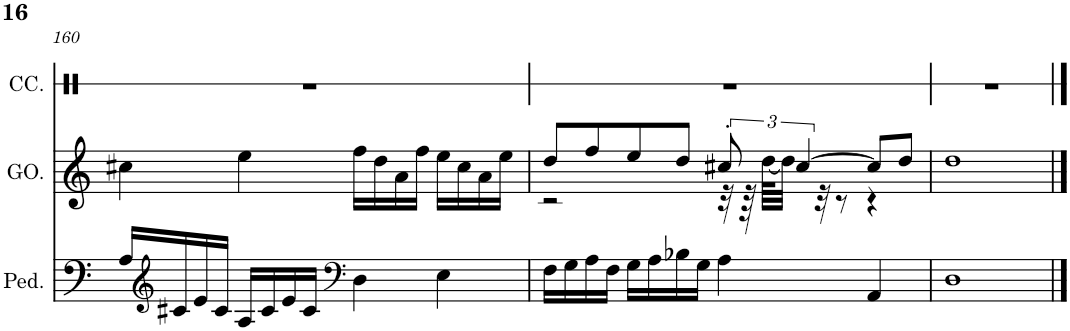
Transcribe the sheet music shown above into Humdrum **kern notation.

**kern	**kern	**kern
*part3	*part2	*part1
*staff3	*staff2	*staff1
*I"Pédale - Ch2	*I"Grand Orgue - Ch1	*I"ControlsChange - Ch16
*	*I'GO.	*I'CC.
!!LO:PB:g=z
*clefF4	*clefG2	*clefX
*k[]	*k[]	*k[]
*M4/4	*M4/4	*M4/4
=160	=160	=160
16A/LL	4cc#X\	1r
*clefG2	*	*
16c#X/	.	.
16e/	.	.
16c#/JJ	.	.
16A/LL	4ee\	.
16c#/	.	.
16e/	.	.
16c#/JJ	.	.
*clefF4	*	*
4D\	16ff\LL	.
.	16dd\	.
.	16a\	.
.	16ff\JJ	.
4E\	16ee\LL	.
.	16cc#\	.
.	16a\	.
.	16ee\JJ	.
=161	=161	=161
*	*^	*
16F\LL	8dd/L	2r	1r
16G\	.	.	.
16A\	8ff/	.	.
16F\JJ	.	.	.
16G\LL	8ee/	.	.
16A\	.	.	.
16B-X\	8dd/J	.	.
16G\JJ	.	.	.
4A\	12cc#X'/	32r	.
.	.	64r	.
.	.	[64dd\KLLL	.
.	.	32dd\JJJ]	.
.	[6cc#/	.	.
.	.	32r	.
.	.	8r	.
4AA/	8cc#/L]	4r	.
.	8dd/J	.	.
*	*v	*v	*
=162	=162	=162
1D	1dd	1r
==	==	==
*-	*-	*-
